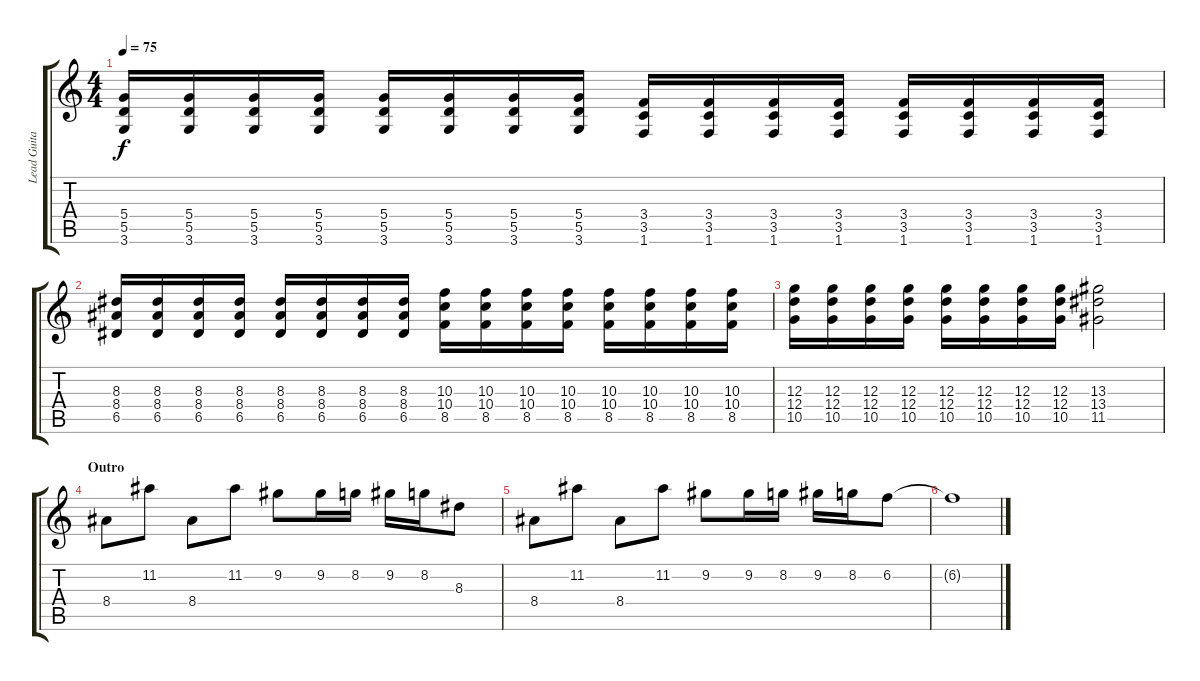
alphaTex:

\track ("Lead Guitar" "Lead Guita") {instrument distortionguitar}
\staff {score tabs}
\tuning (E4 B3 G3 D3 A2 E2) {hide}
\ts (4 4)
\tempo 75
\clef g2
\ks c
(5.4 5.5 3.6).16{dy f} (5.4 5.5 3.6).16 (5.4 5.5 3.6).16 (5.4 5.5 3.6).16 (5.4 5.5 3.6).16 (5.4 5.5 3.6).16 (5.4 5.5 3.6).16 (5.4 5.5 3.6).16 (3.4 3.5 1.6).16 (3.4 3.5 1.6).16 (3.4 3.5 1.6).16 (3.4 3.5 1.6).16 (3.4 3.5 1.6).16 (3.4 3.5 1.6).16 (3.4 3.5 1.6).16 (3.4 3.5 1.6).16 |
(8.3 8.4 6.5).16 (8.3 8.4 6.5).16 (8.3 8.4 6.5).16 (8.3 8.4 6.5).16 (8.3 8.4 6.5).16 (8.3 8.4 6.5).16 (8.3 8.4 6.5).16 (8.3 8.4 6.5).16 (10.3 10.4 8.5).16 (10.3 10.4 8.5).16 (10.3 10.4 8.5).16 (10.3 10.4 8.5).16 (10.3 10.4 8.5).16 (10.3 10.4 8.5).16 (10.3 10.4 8.5).16 (10.3 10.4 8.5).16 |
(12.3 12.4 10.5).16 (12.3 12.4 10.5).16 (12.3 12.4 10.5).16 (12.3 12.4 10.5).16 (12.3 12.4 10.5).16 (12.3 12.4 10.5).16 (12.3 12.4 10.5).16 (12.3 12.4 10.5).16 (13.3 13.4 11.5).2 |
\section ("" "Outro")
8.4.8 11.2.8 8.4.8 11.2.8 9.2.8 9.2.16 8.2.16 9.2.16 8.2.16 8.3.8 |
8.4.8 11.2.8 8.4.8 11.2.8 9.2.8 9.2.16 8.2.16 9.2.16 8.2.16 6.2.8 |
6.2{t}.1
